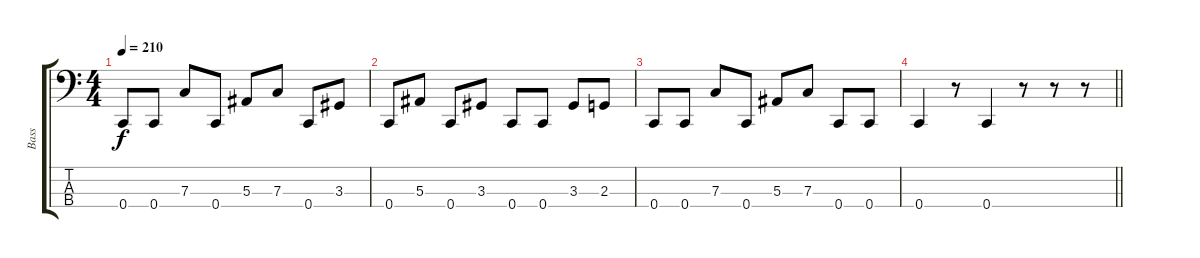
\track ("Bass" "Bass") {instrument electricbasspick}
\staff {score tabs}
\tuning (Eb2 Bb1 F1 C1) {hide}
\ts (4 4)
\tempo 210
\clef f4
\ks c
0.4.8{dy f} 0.4.8 7.3.8 0.4.8 5.3.8 7.3.8 0.4.8 3.3.8 |
0.4.8 5.3.8 0.4.8 3.3.8 0.4.8 0.4.8 3.3.8 2.3.8 |
0.4.8 0.4.8 7.3.8 0.4.8 5.3.8 7.3.8 0.4.8 0.4.8 |
\barLineRight lightlight
0.4.4 r.8 0.4.4 r.8 r.8 r.8
